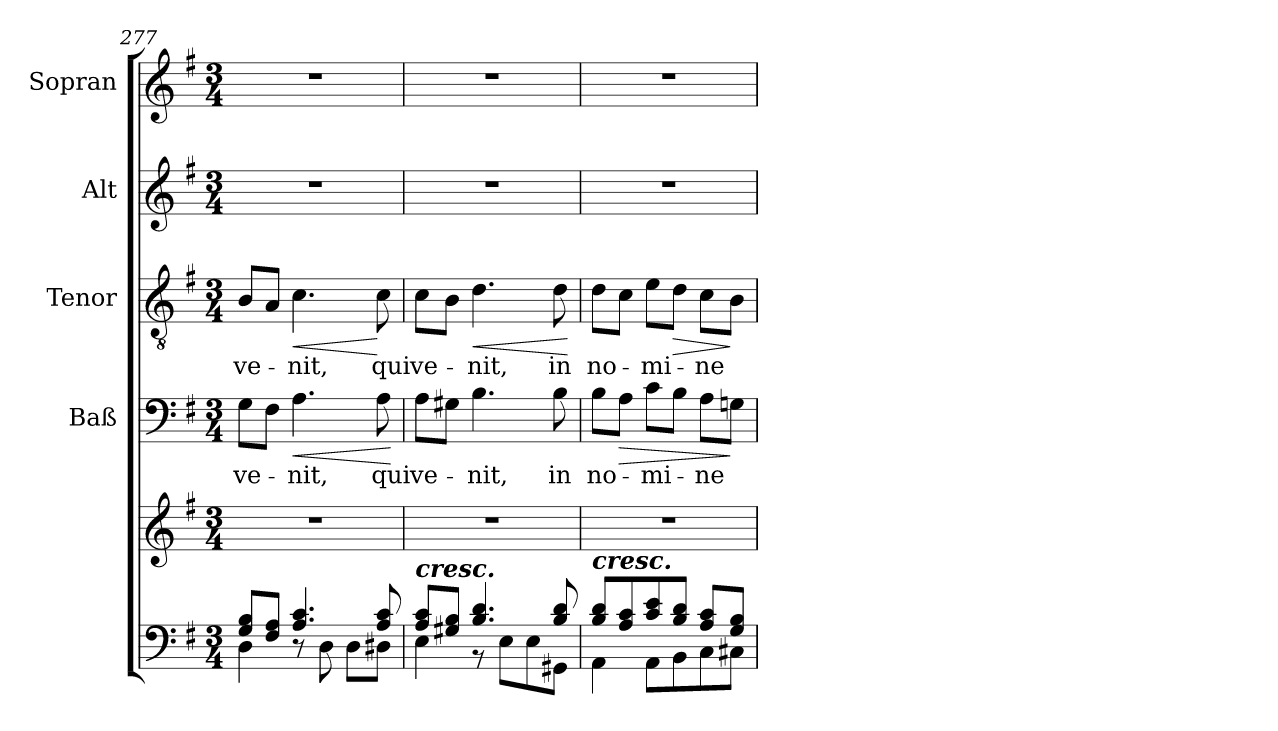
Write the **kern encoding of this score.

**kern	**kern	**kern	**text	**dynam	**kern	**text	**dynam	**kern	**kern
*part5	*part5	*part4	*part4	*part4	*part3	*part3	*part3	*part2	*part1
*staff6	*staff5	*staff4	*staff4	*staff4	*staff3	*staff3	*staff3	*staff2	*staff1
*	*	*I"Baß	*	*	*I"Tenor	*	*	*I"Alt	*I"Sopran
*	*	*I'Baß	*	*	*I'Ten	*	*	*I'Alt	*I'Sop
*clefF4	*clefG2	*clefF4	*	*	*clefGv2	*	*	*clefG2	*clefG2
*k[f#]	*k[f#]	*k[f#]	*	*	*k[f#]	*	*	*k[f#]	*k[f#]
*G:	*G:	*G:	*	*	*G:	*	*	*G:	*G:
*M3/4	*M3/4	*M3/4	*	*	*M3/4	*	*	*M3/4	*M3/4
=277	=277	=277	=277	=277	=277	=277	=277	=277	=277
*^	*	*	*	*	*	*	*	*	*
!	!	!	!	!LO:LY:b	!	!	!LO:LY:b	!	!	!
8G/ 8B/L	4D\	2.r	8G\L	ve-	.	8B/L	ve-	.	2.r	2.r
8F#/ 8A/J	.	.	8F#\J	.	.	8A/J	.	.	.	.
!	!	!	!	!LO:LY:b	!LO:HP:b	!	!LO:LY:b	!LO:HP:b	!	!
4.A/ 4.c/	8rC	.	4.A\	-nit,	<	4.c\	-nit,	<	.	.
.	8D\	.	.	.	.	.	.	.	.	.
.	8D\L	.	.	.	.	.	.	.	.	.
!	!	!	!	!LO:LY:b	!	!	!LO:LY:b	!	!	!
8A/ 8c/	8D#X\J	.	8A\	qui	.	8c\	qui	[	.	.
*v	*v	*	*	*	*	*	*	*	*	*
.	.	.	.	[	.	.	.	.	.
=278	=278	=278	=278	=278	=278	=278	=278	=278	=278
*^	*	*	*	*	*	*	*	*	*
!LO:TX:a:Bi:t=cresc.	!	!	!	!	!	!	!	!	!	!
!	!	!	!	!LO:LY:b	!	!	!LO:LY:b	!	!	!
8A/ 8c/L	4E\	2.r	8A\L	ve-	.	8c\L	ve-	.	2.r	2.r
8G#X/ 8B/J	.	.	8G#X\J	.	.	8B\J	.	.	.	.
!	!	!	!	!LO:LY:b	!	!	!LO:LY:b	!LO:HP:b	!	!
4.B/ 4.d/	8r	.	4.B\	-nit,	.	4.d\	-nit,	<	.	.
.	8E\L	.	.	.	.	.	.	.	.	.
.	8E\	.	.	.	.	.	.	.	.	.
!	!	!	!	!LO:LY:b	!	!	!LO:LY:b	!	!	!
8B/ 8d/	8GG#X\J	.	8B\	in	.	8d\	in	.	.	.
*v	*v	*	*	*	*	*	*	*	*	*
.	.	.	.	.	.	.	[	.	.
!!LO:PB:g=z
=279	=279	=279	=279	=279	=279	=279	=279	=279	=279
*^	*	*	*	*	*	*	*	*	*
!LO:TX:a:Bi:t=cresc.	!	!	!	!	!	!	!	!	!	!
!	!	!	!	!LO:LY:b	!	!	!LO:LY:b	!	!	!
8B/ 8d/L	4AA\	2.r	8B\L	no-	.	8d\L	no-	.	2.r	2.r
!	!	!	!	!	!LO:HP:b	!	!	!	!	!
8A/ 8c/	.	.	8A\J	.	>	8c\J	.	.	.	.
!	!	!	!	!LO:LY:b	!	!	!LO:LY:b	!	!	!
8c/ 8e/	8AA\L	.	8c\L	-mi-	.	8e\L	-mi-	.	.	.
!	!	!	!	!	!	!	!	!LO:HP:b	!	!
8B/ 8d/J	8BB\	.	8B\J	.	.	8d\J	.	>	.	.
!	!	!	!	!LO:LY:b	!	!	!LO:LY:b	!	!	!
8A/ 8c/L	8C\	.	8A\L	-ne	.	8c\L	-ne	.	.	.
8G/ 8B/J	8C#X\J	.	8Gn\J	.	]	8B\J	.	]	.	.
*v	*v	*	*	*	*	*	*	*	*	*
=	=	=	=	=	=	=	=	=	=
*-	*-	*-	*-	*-	*-	*-	*-	*-	*-
